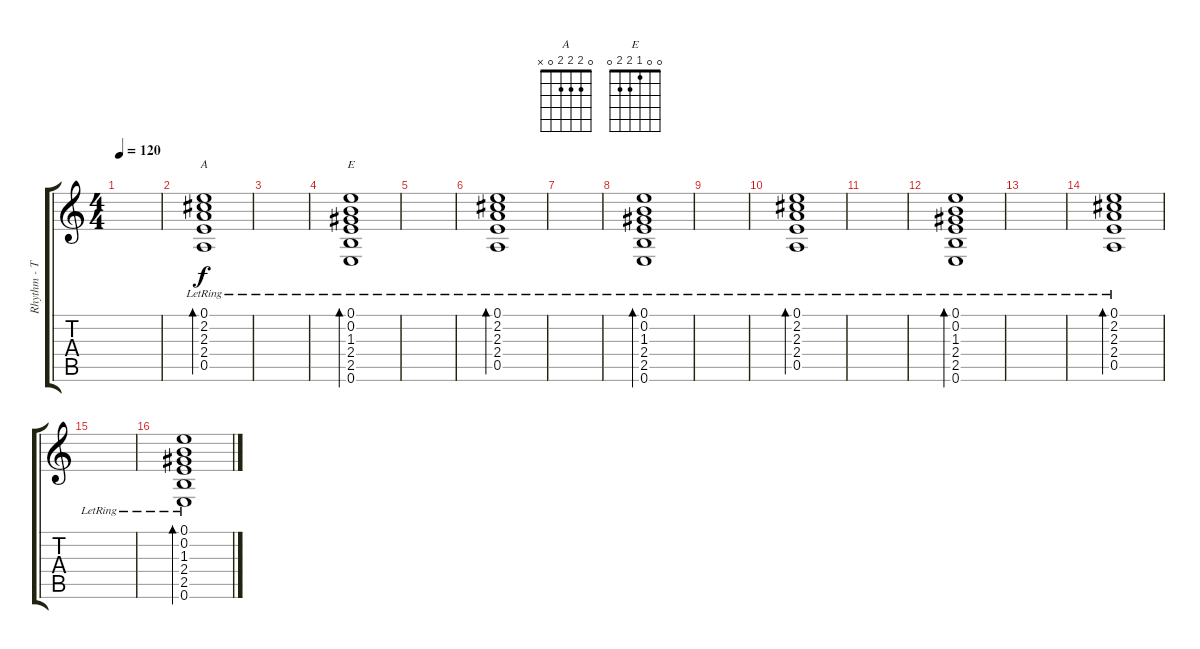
\track ("Rhythm - Thomas Herrmann" "Rhythm - T") {instrument electricguitarclean}
\staff {score tabs}
\tuning (E4 B3 G3 D3 A2 E2) {hide}
\chord ("A" 0 2 2 2 0 x)
\chord ("E" 0 0 1 2 2 0)
\ts (4 4)
\tempo 120
\clef g2
\ks c
|
(0.1{lr} 2.2{lr} 2.3{lr} 2.4{lr} 0.5{lr}).1{bd 120 ch "A"} |
|
(0.1{lr} 0.2{lr} 1.3{lr} 2.4{lr} 2.5{lr} 0.6{lr}).1{bd 120 ch "E"} |
|
(0.1{lr} 2.2{lr} 2.3{lr} 2.4{lr} 0.5{lr}).1{bd 120} |
|
(0.1{lr} 0.2{lr} 1.3{lr} 2.4{lr} 2.5{lr} 0.6{lr}).1{bd 120} |
|
(0.1{lr} 2.2{lr} 2.3{lr} 2.4{lr} 0.5{lr}).1{bd 120} |
|
(0.1{lr} 0.2{lr} 1.3{lr} 2.4{lr} 2.5{lr} 0.6{lr}).1{bd 120} |
|
(0.1{lr} 2.2{lr} 2.3{lr} 2.4{lr} 0.5{lr}).1{bd 120} |
|
(0.1{lr} 0.2{lr} 1.3{lr} 2.4{lr} 2.5{lr} 0.6{lr}).1{bd 120}
